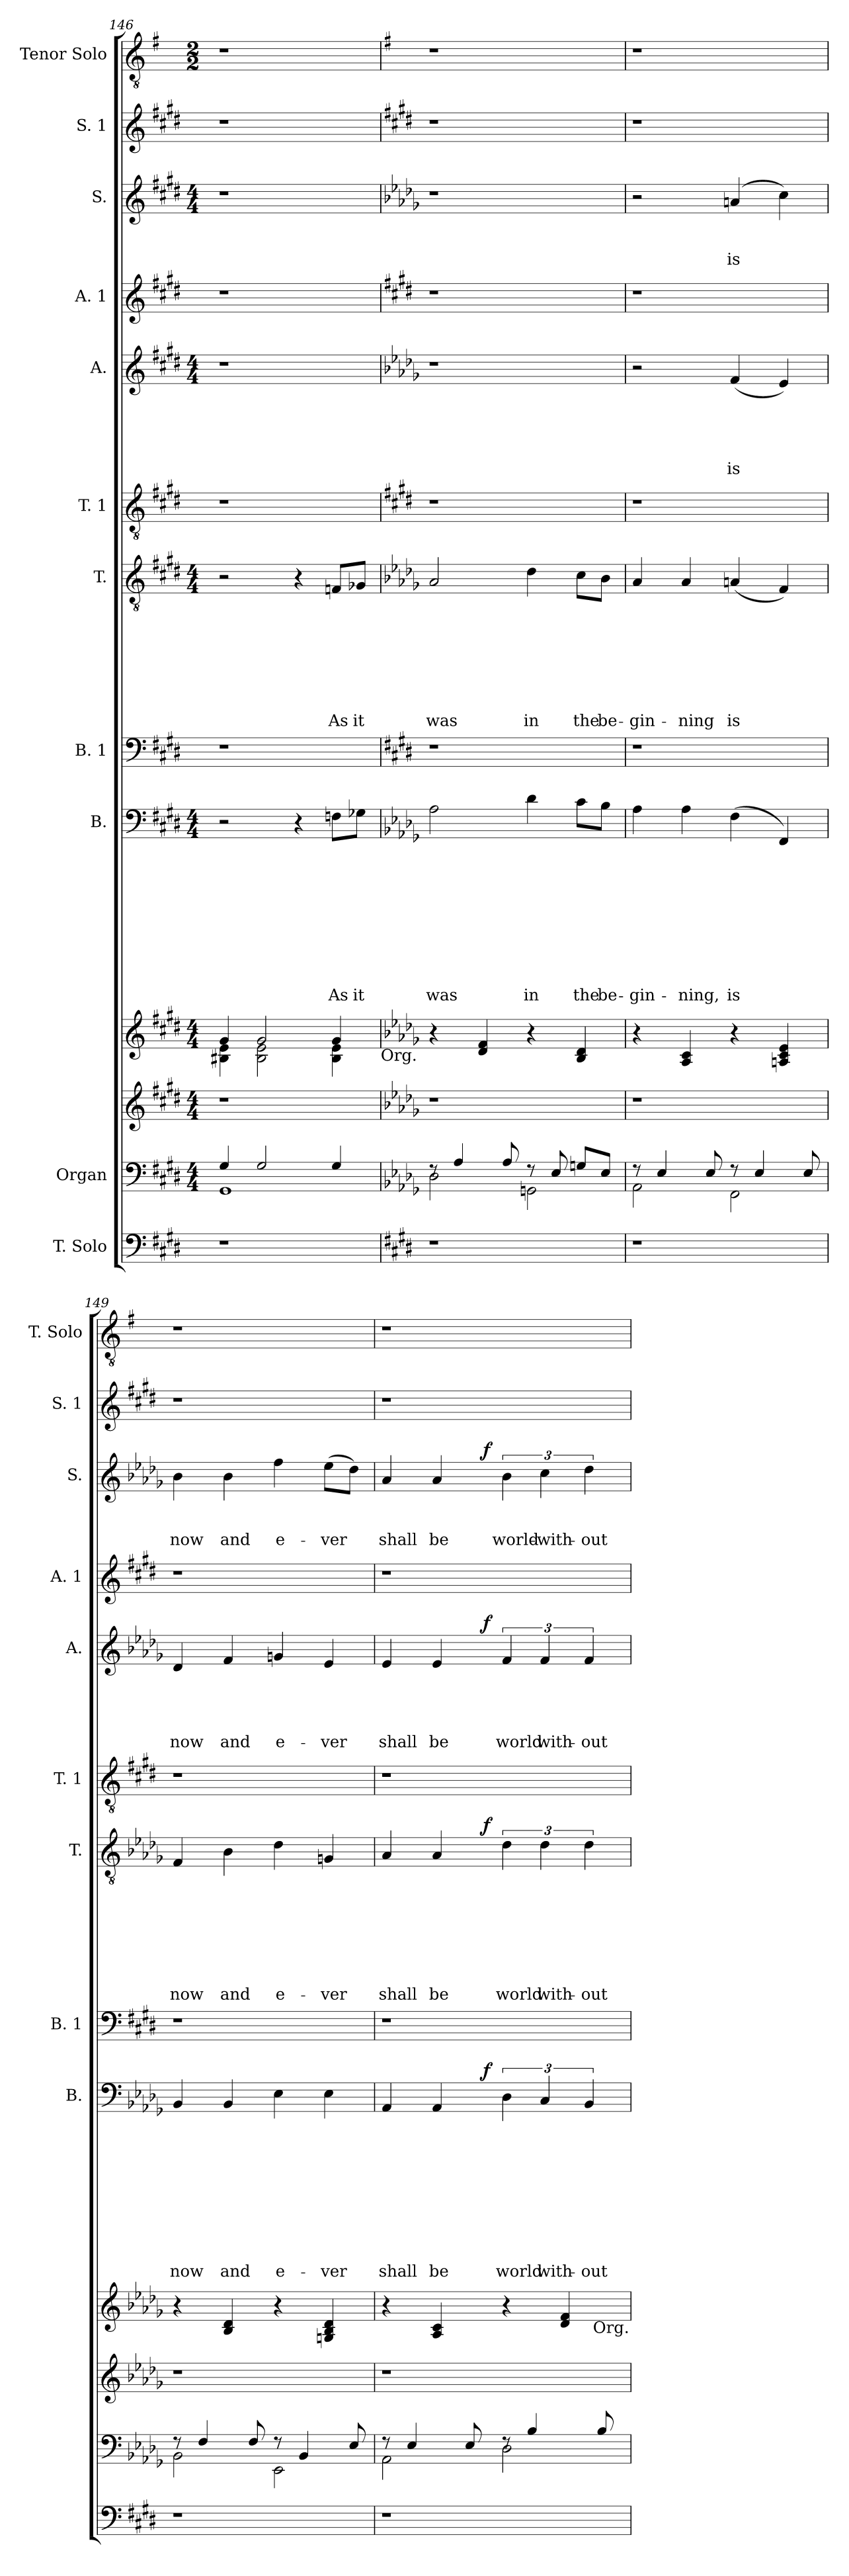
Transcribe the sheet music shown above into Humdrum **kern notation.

**kern	**kern	**kern	**kern	**kern	**text	**text	**text	**text	**text	**text	**text	**text	**text	**text	**dynam	**kern	**kern	**text	**text	**text	**text	**text	**text	**text	**text	**dynam	**kern	**kern	**text	**text	**text	**text	**text	**dynam	**kern	**kern	**text	**text	**text	**dynam	**kern	**kern
*part13	*part12	*part11	*part10	*part9	*part9	*part9	*part9	*part9	*part9	*part9	*part9	*part9	*part9	*part9	*part9	*part8	*part7	*part7	*part7	*part7	*part7	*part7	*part7	*part7	*part7	*part7	*part6	*part5	*part5	*part5	*part5	*part5	*part5	*part5	*part4	*part3	*part3	*part3	*part3	*part3	*part2	*part1
*staff13	*staff12	*staff11	*staff10	*staff9	*staff9	*staff9	*staff9	*staff9	*staff9	*staff9	*staff9	*staff9	*staff9	*staff9	*staff9	*staff8	*staff7	*staff7	*staff7	*staff7	*staff7	*staff7	*staff7	*staff7	*staff7	*staff7	*staff6	*staff5	*staff5	*staff5	*staff5	*staff5	*staff5	*staff5	*staff4	*staff3	*staff3	*staff3	*staff3	*staff3	*staff2	*staff1
*I"T. Solo	*I"Organ	*	*	*I"B.	*	*	*	*	*	*	*	*	*	*	*	*I"B. 1	*I"T.	*	*	*	*	*	*	*	*	*	*I"T. 1	*I"A.	*	*	*	*	*	*	*I"A. 1	*I"S.	*	*	*	*	*I"S. 1	*I"Tenor Solo
*	*	*	*	*I'B.	*	*	*	*	*	*	*	*	*	*	*	*I'B. 1	*I'T.	*	*	*	*	*	*	*	*	*	*I'T. 1	*I'A.	*	*	*	*	*	*	*I'A. 1	*I'S.	*	*	*	*	*I'S. 1	*I'T. Solo
!!LO:PB:g=z
*clefF4	*clefF4	*clefG2	*clefG2	*clefF4	*	*	*	*	*	*	*	*	*	*	*	*clefF4	*clefGv2	*	*	*	*	*	*	*	*	*	*clefGv2	*clefG2	*	*	*	*	*	*	*clefG2	*clefG2	*	*	*	*	*clefG2	*clefGv2
*k[f#c#g#d#]	*k[f#c#g#d#]	*k[f#c#g#d#]	*k[f#c#g#d#]	*k[f#c#g#d#]	*	*	*	*	*	*	*	*	*	*	*	*k[f#c#g#d#]	*k[f#c#g#d#]	*	*	*	*	*	*	*	*	*	*k[f#c#g#d#]	*k[f#c#g#d#]	*	*	*	*	*	*	*k[f#c#g#d#]	*k[f#c#g#d#]	*	*	*	*	*k[f#c#g#d#]	*k[f#]
*E:	*E:	*E:	*E:	*E:	*	*	*	*	*	*	*	*	*	*	*	*E:	*E:	*	*	*	*	*	*	*	*	*	*E:	*E:	*	*	*	*	*	*	*E:	*E:	*	*	*	*	*E:	*G:
*	*M4/4	*M4/4	*M4/4	*M4/4	*	*	*	*	*	*	*	*	*	*	*	*	*M4/4	*	*	*	*	*	*	*	*	*	*	*M4/4	*	*	*	*	*	*	*	*M4/4	*	*	*	*	*	*M2/2
=146	=146	=146	=146	=146	=146	=146	=146	=146	=146	=146	=146	=146	=146	=146	=146	=146	=146	=146	=146	=146	=146	=146	=146	=146	=146	=146	=146	=146	=146	=146	=146	=146	=146	=146	=146	=146	=146	=146	=146	=146	=146	=146
*	*^	*	*^	*	*	*	*	*	*	*	*	*	*	*	*	*	*	*	*	*	*	*	*	*	*	*	*	*	*	*	*	*	*	*	*	*	*	*	*	*	*	*
1r	4G#/	1GG#	1r	4g#/	4B#X\ 4e\	2r	.	.	.	.	.	.	.	.	.	.	.	1r	2r	.	.	.	.	.	.	.	.	.	1r	1r	.	.	.	.	.	.	1r	1r	.	.	.	.	1r	1r
.	2G#/	.	.	2g#/	2B#\ 2e\	.	.	.	.	.	.	.	.	.	.	.	.	.	.	.	.	.	.	.	.	.	.	.	.	.	.	.	.	.	.	.	.	.	.	.	.	.	.	.
.	.	.	.	.	.	4r	.	.	.	.	.	.	.	.	.	.	.	.	4r	.	.	.	.	.	.	.	.	.	.	.	.	.	.	.	.	.	.	.	.	.	.	.	.	.
!	!	!	!	!	!	!	!	!	!	!	!	!	!	!	!	!LO:LY:b	!	!	!	!	!	!	!	!	!	!	!LO:LY:b	!	!	!	!	!	!	!	!	!	!	!	!	!	!	!	!	!
.	4G#/	.	.	4g#/	4B#\ 4e\	8Fn\L	.	.	.	.	.	.	.	.	.	As	.	.	8Fn/L	.	.	.	.	.	.	.	As	.	.	.	.	.	.	.	.	.	.	.	.	.	.	.	.	.
!	!	!	!	!	!	!	!	!	!	!	!	!	!	!	!	!LO:LY:b	!	!	!	!	!	!	!	!	!	!	!LO:LY:b	!	!	!	!	!	!	!	!	!	!	!	!	!	!	!	!	!
.	.	.	.	.	.	8G-X\J	.	.	.	.	.	.	.	.	.	it	.	.	8G-X/J	.	.	.	.	.	.	.	it	.	.	.	.	.	.	.	.	.	.	.	.	.	.	.	.	.
*	*	*	*	*v	*v	*	*	*	*	*	*	*	*	*	*	*	*	*	*	*	*	*	*	*	*	*	*	*	*	*	*	*	*	*	*	*	*	*	*	*	*	*	*	*
!	!	!	!	!LO:TX:b:t=Org.	!	!	!	!	!	!	!	!	!	!	!	!	!	!	!	!	!	!	!	!	!	!	!	!	!	!	!	!	!	!	!	!	!	!	!	!	!	!	!
=147	=147	=147	=147	=147	=147	=147	=147	=147	=147	=147	=147	=147	=147	=147	=147	=147	=147	=147	=147	=147	=147	=147	=147	=147	=147	=147	=147	=147	=147	=147	=147	=147	=147	=147	=147	=147	=147	=147	=147	=147	=147	=147	=147
*	*k[b-e-a-d-g-]	*	*k[b-e-a-d-g-]	*k[b-e-a-d-g-]	*k[b-e-a-d-g-]	*	*	*	*	*	*	*	*	*	*	*	*	*k[b-e-a-d-g-]	*	*	*	*	*	*	*	*	*	*	*k[b-e-a-d-g-]	*	*	*	*	*	*	*	*k[b-e-a-d-g-]	*	*	*	*	*	*
*	*D-:	*	*D-:	*D-:	*D-:	*	*	*	*	*	*	*	*	*	*	*	*	*D-:	*	*	*	*	*	*	*	*	*	*	*D-:	*	*	*	*	*	*	*	*D-:	*	*	*	*	*	*
!	!	!	!	!	!	!	!	!	!	!	!	!	!	!	!LO:LY:b	!	!	!	!	!	!	!	!	!	!	!LO:LY:b	!	!	!	!	!	!	!	!	!	!	!	!	!	!	!	!	!
1r	8rF	2D-\	1r	4r	2A-\	.	.	.	.	.	.	.	.	.	was	.	1r	2A-/	.	.	.	.	.	.	.	was	.	1r	1r	.	.	.	.	.	.	1r	1r	.	.	.	.	1r	1r
.	4A-/	.	.	.	.	.	.	.	.	.	.	.	.	.	.	.	.	.	.	.	.	.	.	.	.	.	.	.	.	.	.	.	.	.	.	.	.	.	.	.	.	.	.
.	.	.	.	4d-/ 4f/	.	.	.	.	.	.	.	.	.	.	.	.	.	.	.	.	.	.	.	.	.	.	.	.	.	.	.	.	.	.	.	.	.	.	.	.	.	.	.
.	8A-/	.	.	.	.	.	.	.	.	.	.	.	.	.	.	.	.	.	.	.	.	.	.	.	.	.	.	.	.	.	.	.	.	.	.	.	.	.	.	.	.	.	.
!	!	!	!	!	!	!	!	!	!	!	!	!	!	!	!LO:LY:b	!	!	!	!	!	!	!	!	!	!	!LO:LY:b	!	!	!	!	!	!	!	!	!	!	!	!	!	!	!	!	!
.	8rF	2GGn\	.	4r	4d-\	.	.	.	.	.	.	.	.	.	in	.	.	4d-\	.	.	.	.	.	.	.	in	.	.	.	.	.	.	.	.	.	.	.	.	.	.	.	.	.
.	8E-/	.	.	.	.	.	.	.	.	.	.	.	.	.	.	.	.	.	.	.	.	.	.	.	.	.	.	.	.	.	.	.	.	.	.	.	.	.	.	.	.	.	.
!	!	!	!	!	!	!	!	!	!	!	!	!	!	!	!LO:LY:b	!	!	!	!	!	!	!	!	!	!	!LO:LY:b	!	!	!	!	!	!	!	!	!	!	!	!	!	!	!	!	!
.	8Gn/L	.	.	4B-/ 4d-/	8c\L	.	.	.	.	.	.	.	.	.	the	.	.	8c\L	.	.	.	.	.	.	.	the	.	.	.	.	.	.	.	.	.	.	.	.	.	.	.	.	.
!	!	!	!	!	!	!	!	!	!	!	!	!	!	!	!LO:LY:b	!	!	!	!	!	!	!	!	!	!	!LO:LY:b	!	!	!	!	!	!	!	!	!	!	!	!	!	!	!	!	!
.	8E-/J	.	.	.	8B-\J	.	.	.	.	.	.	.	.	.	be-	.	.	8B-\J	.	.	.	.	.	.	.	be-	.	.	.	.	.	.	.	.	.	.	.	.	.	.	.	.	.
=148	=148	=148	=148	=148	=148	=148	=148	=148	=148	=148	=148	=148	=148	=148	=148	=148	=148	=148	=148	=148	=148	=148	=148	=148	=148	=148	=148	=148	=148	=148	=148	=148	=148	=148	=148	=148	=148	=148	=148	=148	=148	=148	=148
!	!	!	!	!	!	!	!	!	!	!	!	!	!	!	!LO:LY:b	!	!	!	!	!	!	!	!	!	!	!LO:LY:b	!	!	!	!	!	!	!	!	!	!	!	!	!	!	!	!	!
1r	8rF	2AA-\	1r	4r	4A-\	.	.	.	.	.	.	.	.	.	-gin-	.	1r	4A-/	.	.	.	.	.	.	.	-gin-	.	1r	2r	.	.	.	.	.	.	1r	2r	.	.	.	.	1r	1r
.	4E-/	.	.	.	.	.	.	.	.	.	.	.	.	.	.	.	.	.	.	.	.	.	.	.	.	.	.	.	.	.	.	.	.	.	.	.	.	.	.	.	.	.	.
!	!	!	!	!	!	!	!	!	!	!	!	!	!	!	!LO:LY:b	!	!	!	!	!	!	!	!	!	!	!LO:LY:b	!	!	!	!	!	!	!	!	!	!	!	!	!	!	!	!	!
.	.	.	.	4A-/ 4c/	4A-\	.	.	.	.	.	.	.	.	.	-ning,	.	.	4A-/	.	.	.	.	.	.	.	-ning	.	.	.	.	.	.	.	.	.	.	.	.	.	.	.	.	.
.	8E-/	.	.	.	.	.	.	.	.	.	.	.	.	.	.	.	.	.	.	.	.	.	.	.	.	.	.	.	.	.	.	.	.	.	.	.	.	.	.	.	.	.	.
!	!	!	!	!	!	!	!	!	!	!	!	!	!	!	!LO:LY:b	!	!	!	!	!	!	!	!	!	!	!LO:LY:b	!	!	!	!	!	!	!	!LO:LY:b	!	!	!	!	!	!LO:LY:b	!	!	!
.	8rF	2FF\	.	4r	(>4F\	.	.	.	.	.	.	.	.	.	is	.	.	(<4An/	.	.	.	.	.	.	.	is	.	.	(<4f/	.	.	.	.	is	.	.	(4an/	.	.	is	.	.	.
.	4E-/	.	.	.	.	.	.	.	.	.	.	.	.	.	.	.	.	.	.	.	.	.	.	.	.	.	.	.	.	.	.	.	.	.	.	.	.	.	.	.	.	.	.
.	.	.	.	4An/ 4c/ 4e-/	4FF/)	.	.	.	.	.	.	.	.	.	.	.	.	4F/)	.	.	.	.	.	.	.	.	.	.	4e-/)	.	.	.	.	.	.	.	4cc\)	.	.	.	.	.	.
.	8E-/	.	.	.	.	.	.	.	.	.	.	.	.	.	.	.	.	.	.	.	.	.	.	.	.	.	.	.	.	.	.	.	.	.	.	.	.	.	.	.	.	.	.
=149	=149	=149	=149	=149	=149	=149	=149	=149	=149	=149	=149	=149	=149	=149	=149	=149	=149	=149	=149	=149	=149	=149	=149	=149	=149	=149	=149	=149	=149	=149	=149	=149	=149	=149	=149	=149	=149	=149	=149	=149	=149	=149	=149
!	!	!	!	!	!	!	!	!	!	!	!	!	!	!	!LO:LY:b	!	!	!	!	!	!	!	!	!	!	!LO:LY:b	!	!	!	!	!	!	!	!LO:LY:b	!	!	!	!	!	!LO:LY:b	!	!	!
1r	8rF	2BB-\	1r	4r	4BB-/	.	.	.	.	.	.	.	.	.	now	.	1r	4F/	.	.	.	.	.	.	.	now	.	1r	4d-/	.	.	.	.	now	.	1r	4b-\	.	.	now	.	1r	1r
.	4F/	.	.	.	.	.	.	.	.	.	.	.	.	.	.	.	.	.	.	.	.	.	.	.	.	.	.	.	.	.	.	.	.	.	.	.	.	.	.	.	.	.	.
!	!	!	!	!	!	!	!	!	!	!	!	!	!	!	!LO:LY:b	!	!	!	!	!	!	!	!	!	!	!LO:LY:b	!	!	!	!	!	!	!	!LO:LY:b	!	!	!	!	!	!LO:LY:b	!	!	!
.	.	.	.	4B-/ 4d-/	4BB-/	.	.	.	.	.	.	.	.	.	and	.	.	4B-\	.	.	.	.	.	.	.	and	.	.	4f/	.	.	.	.	and	.	.	4b-\	.	.	and	.	.	.
.	8F/	.	.	.	.	.	.	.	.	.	.	.	.	.	.	.	.	.	.	.	.	.	.	.	.	.	.	.	.	.	.	.	.	.	.	.	.	.	.	.	.	.	.
!	!	!	!	!	!	!	!	!	!	!	!	!	!	!	!LO:LY:b	!	!	!	!	!	!	!	!	!	!	!LO:LY:b	!	!	!	!	!	!	!	!LO:LY:b	!	!	!	!	!	!LO:LY:b	!	!	!
.	8rF	2EE-\	.	4r	4E-\	.	.	.	.	.	.	.	.	.	e-	.	.	4d-\	.	.	.	.	.	.	.	e-	.	.	4gn/	.	.	.	.	e-	.	.	4ff\	.	.	e-	.	.	.
.	4BB-/	.	.	.	.	.	.	.	.	.	.	.	.	.	.	.	.	.	.	.	.	.	.	.	.	.	.	.	.	.	.	.	.	.	.	.	.	.	.	.	.	.	.
!	!	!	!	!	!	!	!	!	!	!	!	!	!	!	!LO:LY:b	!	!	!	!	!	!	!	!	!	!	!LO:LY:b	!	!	!	!	!	!	!	!LO:LY:b	!	!	!	!	!	!LO:LY:b	!	!	!
.	.	.	.	4Gn/ 4B-/ 4d-/	4E-\	.	.	.	.	.	.	.	.	.	-ver	.	.	4Gn/	.	.	.	.	.	.	.	-ver	.	.	4e-/	.	.	.	.	-ver	.	.	(>8ee-\L	.	.	-ver	.	.	.
.	8E-/	.	.	.	.	.	.	.	.	.	.	.	.	.	.	.	.	.	.	.	.	.	.	.	.	.	.	.	.	.	.	.	.	.	.	.	8dd-\J)	.	.	.	.	.	.
!!LO:PB:g=z
=150	=150	=150	=150	=150	=150	=150	=150	=150	=150	=150	=150	=150	=150	=150	=150	=150	=150	=150	=150	=150	=150	=150	=150	=150	=150	=150	=150	=150	=150	=150	=150	=150	=150	=150	=150	=150	=150	=150	=150	=150	=150	=150	=150
!	!	!	!	!	!	!	!	!	!	!	!	!	!	!	!LO:LY:b	!	!	!	!	!	!	!	!	!	!	!LO:LY:b	!	!	!	!	!	!	!	!LO:LY:b	!	!	!	!	!	!LO:LY:b	!	!	!
*	*	*	*	*	*^	*	*	*	*	*	*	*	*	*	*	*	*	*^	*	*	*	*	*	*	*	*	*	*	*^	*	*	*	*	*	*	*	*^	*	*	*	*	*	*
1r	8rF	2AA-\	1r	4r	4AA-/	3ryy	.	.	.	.	.	.	.	.	.	shall	.	1r	4A-/	3ryy	.	.	.	.	.	.	.	shall	.	1r	4e-/	3ryy	.	.	.	.	shall	.	1r	4a-/	3ryy	.	.	shall	.	1r	1r
.	4E-/	.	.	.	.	.	.	.	.	.	.	.	.	.	.	.	.	.	.	.	.	.	.	.	.	.	.	.	.	.	.	.	.	.	.	.	.	.	.	.	.	.	.	.	.	.	.
!	!	!	!	!	!	!	!	!	!	!	!	!	!	!	!	!LO:LY:b	!	!	!	!	!	!	!	!	!	!	!	!LO:LY:b	!	!	!	!	!	!	!	!	!LO:LY:b	!	!	!	!	!	!	!LO:LY:b	!	!	!
.	.	.	.	4A-/ 4c/	4AA-/	.	.	.	.	.	.	.	.	.	.	be	.	.	4A-/	.	.	.	.	.	.	.	.	be	.	.	4e-/	.	.	.	.	.	be	.	.	4a-/	.	.	.	be	.	.	.
.	.	.	.	.	.	12ryy	.	.	.	.	.	.	.	.	.	.	.	.	.	12ryy	.	.	.	.	.	.	.	.	.	.	.	12ryy	.	.	.	.	.	.	.	.	12ryy	.	.	.	.	.	.
.	8E-/	.	.	.	.	.	.	.	.	.	.	.	.	.	.	.	.	.	.	.	.	.	.	.	.	.	.	.	.	.	.	.	.	.	.	.	.	.	.	.	.	.	.	.	.	.	.
.	.	.	.	.	.	96ryy	.	.	.	.	.	.	.	.	.	.	.	.	.	96ryy	.	.	.	.	.	.	.	.	.	.	.	96ryy	.	.	.	.	.	.	.	.	96ryy	.	.	.	.	.	.
!	!	!	!	!	!	!	!	!	!	!	!	!	!	!	!	!	!LO:DY:a	!	!	!	!	!	!	!	!	!	!	!	!LO:DY:a	!	!	!	!	!	!	!	!	!LO:DY:a	!	!	!	!	!	!	!LO:DY:a	!	!
.	.	.	.	.	.	3ryy	.	.	.	.	.	.	.	.	.	.	f	.	.	3ryy	.	.	.	.	.	.	.	.	f	.	.	3ryy	.	.	.	.	.	f	.	.	3ryy	.	.	.	f	.	.
!	!	!	!	!	!	!	!	!	!	!	!	!	!	!	!	!LO:LY:b	!	!	!	!	!	!	!	!	!	!	!	!LO:LY:b	!	!	!	!	!	!	!	!	!LO:LY:b	!	!	!	!	!	!	!LO:LY:b	!	!	!
.	8rF	2D-\	.	4r	6D-\	.	.	.	.	.	.	.	.	.	.	world	.	.	6d-\	.	.	.	.	.	.	.	.	world	.	.	6f/	.	.	.	.	.	world	.	.	6b-\	.	.	.	world-	.	.	.
.	4B-/	.	.	.	.	.	.	.	.	.	.	.	.	.	.	.	.	.	.	.	.	.	.	.	.	.	.	.	.	.	.	.	.	.	.	.	.	.	.	.	.	.	.	.	.	.	.
!	!	!	!	!	!	!	!	!	!	!	!	!	!	!	!	!LO:LY:b	!	!	!	!	!	!	!	!	!	!	!	!LO:LY:b	!	!	!	!	!	!	!	!	!LO:LY:b	!	!	!	!	!	!	!LO:LY:b	!	!	!
.	.	.	.	.	6C/	.	.	.	.	.	.	.	.	.	.	with-	.	.	6d-\	.	.	.	.	.	.	.	.	with-	.	.	6f/	.	.	.	.	.	with-	.	.	6cc\	.	.	.	-with-	.	.	.
.	.	.	.	4d-/ 4f/	.	.	.	.	.	.	.	.	.	.	.	.	.	.	.	.	.	.	.	.	.	.	.	.	.	.	.	.	.	.	.	.	.	.	.	.	.	.	.	.	.	.	.
.	.	.	.	.	.	6ryy	.	.	.	.	.	.	.	.	.	.	.	.	.	6ryy	.	.	.	.	.	.	.	.	.	.	.	6ryy	.	.	.	.	.	.	.	.	6ryy	.	.	.	.	.	.
!	!	!	!	!	!	!	!	!	!	!	!	!	!	!	!	!LO:LY:b:rj	!	!	!	!	!	!	!	!	!	!	!	!LO:LY:b:rj	!	!	!	!	!	!	!	!	!LO:LY:b:rj	!	!	!	!	!	!	!LO:LY:b:rj	!	!	!
.	.	.	.	.	6BB-/	.	.	.	.	.	.	.	.	.	.	-out	.	.	6d-\	.	.	.	.	.	.	.	.	-out	.	.	6f/	.	.	.	.	.	-out	.	.	6dd-\	.	.	.	-out	.	.	.
.	8B-/	.	.	.	.	.	.	.	.	.	.	.	.	.	.	.	.	.	.	.	.	.	.	.	.	.	.	.	.	.	.	.	.	.	.	.	.	.	.	.	.	.	.	.	.	.	.
.	.	.	.	.	.	24..ryy	.	.	.	.	.	.	.	.	.	.	.	.	.	24..ryy	.	.	.	.	.	.	.	.	.	.	.	24..ryy	.	.	.	.	.	.	.	.	24..ryy	.	.	.	.	.	.
!	!	!	!	!LO:TX:b:t=Org.	!	!	!	!	!	!	!	!	!	!	!	!	!	!	!	!	!	!	!	!	!	!	!	!	!	!	!	!	!	!	!	!	!	!	!	!	!	!	!	!	!	!	!
*	*v	*v	*	*	*v	*v	*	*	*	*	*	*	*	*	*	*	*	*	*v	*v	*	*	*	*	*	*	*	*	*	*	*v	*v	*	*	*	*	*	*	*	*v	*v	*	*	*	*	*	*
=	=	=	=	=	=	=	=	=	=	=	=	=	=	=	=	=	=	=	=	=	=	=	=	=	=	=	=	=	=	=	=	=	=	=	=	=	=	=	=	=	=	=
*-	*-	*-	*-	*-	*-	*-	*-	*-	*-	*-	*-	*-	*-	*-	*-	*-	*-	*-	*-	*-	*-	*-	*-	*-	*-	*-	*-	*-	*-	*-	*-	*-	*-	*-	*-	*-	*-	*-	*-	*-	*-	*-
